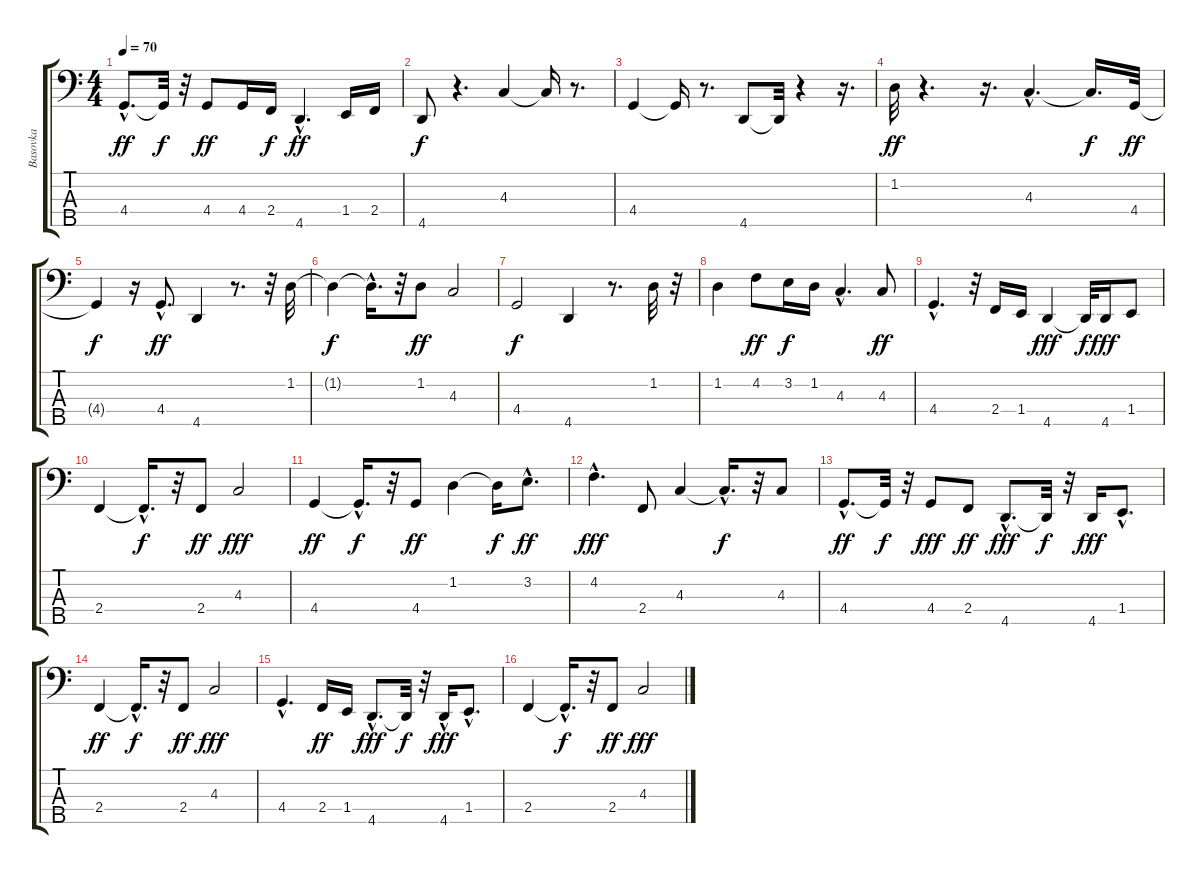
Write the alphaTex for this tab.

\track ("Basovka" "Basovka") {instrument electricbassfinger}
\staff {score tabs}
\tuning (Gb2 Db2 Ab1 Eb1 Bb0) {hide}
\ts (4 4)
\tempo 70
\clef f4
\ks c
4.4{hac}.8{d dy ff} 4.4{t}.32{dy f} r.32 4.4.8{dy ff} 4.4.16 2.4.16{dy f} 4.5{hac}.4{d dy ff} 1.4.16 2.4.16 |
4.5.8{dy f} r.4{d} 4.3.4 4.3{t}.16 r.8{d} |
4.4.4 4.4{t}.16 r.8{d} 4.5.8 4.5{t}.32 r.4 r.16{d} |
1.2.32{dy ff} r.4{d} r.16{d} 4.3{hac}.4{d} 4.3{t}.16{d dy f} 4.4.32{dy ff} |
4.4{t}.4{dy f} r.16 4.4{hac}.8{d dy ff} 4.5.4 r.8{d} r.32 1.2.32 |
1.2{t}.4{dy f} 1.2{hac t}.16{d} r.32 1.2.8{dy ff} 4.3.2 |
4.4.2{dy f} 4.5.4 r.8{d} 1.2.32 r.32 |
1.2.4 4.2.8{dy ff} 3.2.16{dy f} 1.2.16 4.3{hac}.4{d} 4.3.8{dy ff} |
4.4{hac}.4{d} r.32 2.4.16 1.4.16 4.5.4{dy fff} 4.5{t}.32{dy f} 4.5.16{dy fff} 1.4.8 |
2.4.4 2.4{hac t}.16{d dy f} r.32 2.4.8{dy ff} 4.3.2{dy fff} |
4.4.4{dy ff} 4.4{hac t}.16{d dy f} r.32 4.4.8{dy ff} 1.2.4 1.2{t}.16{dy f} 3.2{hac}.8{d dy ff} |
4.2{hac}.4{d dy fff} 2.4.8 4.3.4 4.3{hac t}.16{d dy f} r.32 4.3.8 |
4.4{hac}.8{d dy ff} 4.4{t}.32{dy f} r.32 4.4.8{dy fff} 2.4.8{dy ff} 4.5{hac}.8{d dy fff} 4.5{t}.32{dy f} r.32 4.5.16{dy fff} 1.4{hac}.8{d} |
2.4.4{dy ff} 2.4{hac t}.16{d dy f} r.32 2.4.8{dy ff} 4.3.2{dy fff} |
4.4{hac}.4{d} 2.4.16{dy ff} 1.4.16 4.5{hac}.8{d dy fff} 4.5{t}.32{dy f} r.32 4.5{hac}.16{dy fff} 1.4{hac}.8{d} |
2.4.4 2.4{hac t}.16{d dy f} r.32 2.4.8{dy ff} 4.3.2{dy fff}
